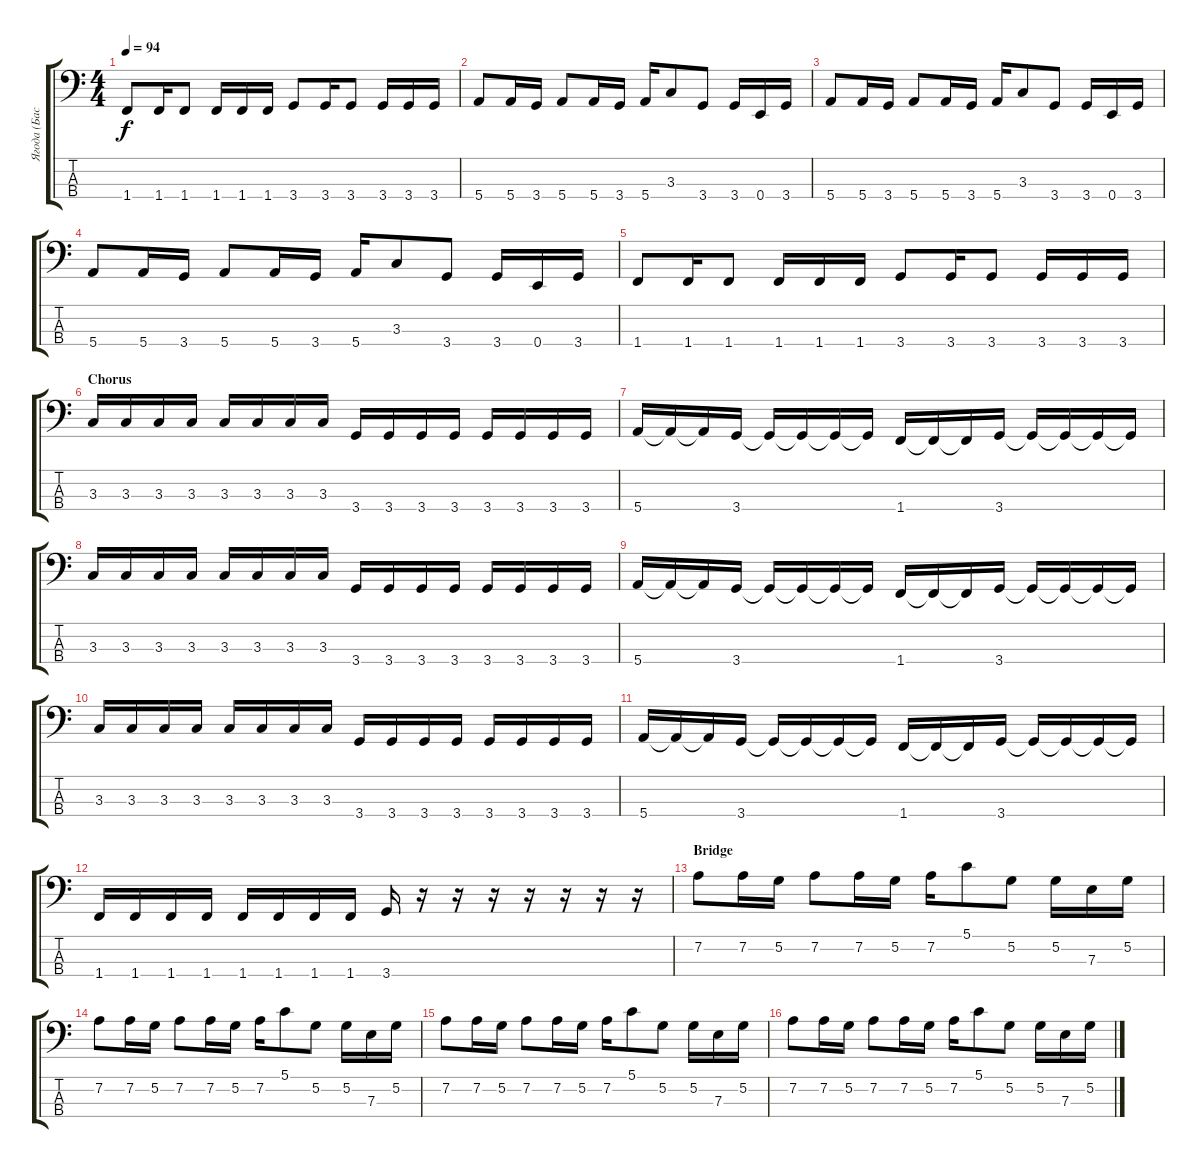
\track ("Ягода (Бас)" "Ягода (Бас") {instrument electricbassfinger}
\staff {score tabs}
\tuning (G2 D2 A1 E1) {hide}
\ts (4 4)
\tempo 94
\clef f4
\ks c
1.4.8{dy f} 1.4.16 1.4.8 1.4.16 1.4.16 1.4.16 3.4.8 3.4.16 3.4.8 3.4.16 3.4.16 3.4.16 |
5.4.8 5.4.16 3.4.16 5.4.8 5.4.16 3.4.16 5.4.16 3.3.8 3.4.8 3.4.16 0.4.16 3.4.16 |
5.4.8 5.4.16 3.4.16 5.4.8 5.4.16 3.4.16 5.4.16 3.3.8 3.4.8 3.4.16 0.4.16 3.4.16 |
5.4.8 5.4.16 3.4.16 5.4.8 5.4.16 3.4.16 5.4.16 3.3.8 3.4.8 3.4.16 0.4.16 3.4.16 |
1.4.8 1.4.16 1.4.8 1.4.16 1.4.16 1.4.16 3.4.8 3.4.16 3.4.8 3.4.16 3.4.16 3.4.16 |
\section ("" "Chorus")
3.3.16 3.3.16 3.3.16 3.3.16 3.3.16 3.3.16 3.3.16 3.3.16 3.4.16 3.4.16 3.4.16 3.4.16 3.4.16 3.4.16 3.4.16 3.4.16 |
5.4.16 5.4{t}.16 5.4{t}.16 3.4.16 3.4{t}.16 3.4{t}.16 3.4{t}.16 3.4{t}.16 1.4.16 1.4{t}.16 1.4{t}.16 3.4.16 3.4{t}.16 3.4{t}.16 3.4{t}.16 3.4{t}.16 |
3.3.16 3.3.16 3.3.16 3.3.16 3.3.16 3.3.16 3.3.16 3.3.16 3.4.16 3.4.16 3.4.16 3.4.16 3.4.16 3.4.16 3.4.16 3.4.16 |
5.4.16 5.4{t}.16 5.4{t}.16 3.4.16 3.4{t}.16 3.4{t}.16 3.4{t}.16 3.4{t}.16 1.4.16 1.4{t}.16 1.4{t}.16 3.4.16 3.4{t}.16 3.4{t}.16 3.4{t}.16 3.4{t}.16 |
3.3.16 3.3.16 3.3.16 3.3.16 3.3.16 3.3.16 3.3.16 3.3.16 3.4.16 3.4.16 3.4.16 3.4.16 3.4.16 3.4.16 3.4.16 3.4.16 |
5.4.16 5.4{t}.16 5.4{t}.16 3.4.16 3.4{t}.16 3.4{t}.16 3.4{t}.16 3.4{t}.16 1.4.16 1.4{t}.16 1.4{t}.16 3.4.16 3.4{t}.16 3.4{t}.16 3.4{t}.16 3.4{t}.16 |
1.4.16 1.4.16 1.4.16 1.4.16 1.4.16 1.4.16 1.4.16 1.4.16 3.4.16 r.16 r.16 r.16 r.16 r.16 r.16 r.16 |
\section ("" "Bridge")
7.2.8 7.2.16 5.2.16 7.2.8 7.2.16 5.2.16 7.2.16 5.1.8 5.2.8 5.2.16 7.3.16 5.2.16 |
7.2.8 7.2.16 5.2.16 7.2.8 7.2.16 5.2.16 7.2.16 5.1.8 5.2.8 5.2.16 7.3.16 5.2.16 |
7.2.8 7.2.16 5.2.16 7.2.8 7.2.16 5.2.16 7.2.16 5.1.8 5.2.8 5.2.16 7.3.16 5.2.16 |
7.2.8 7.2.16 5.2.16 7.2.8 7.2.16 5.2.16 7.2.16 5.1.8 5.2.8 5.2.16 7.3.16 5.2.16
